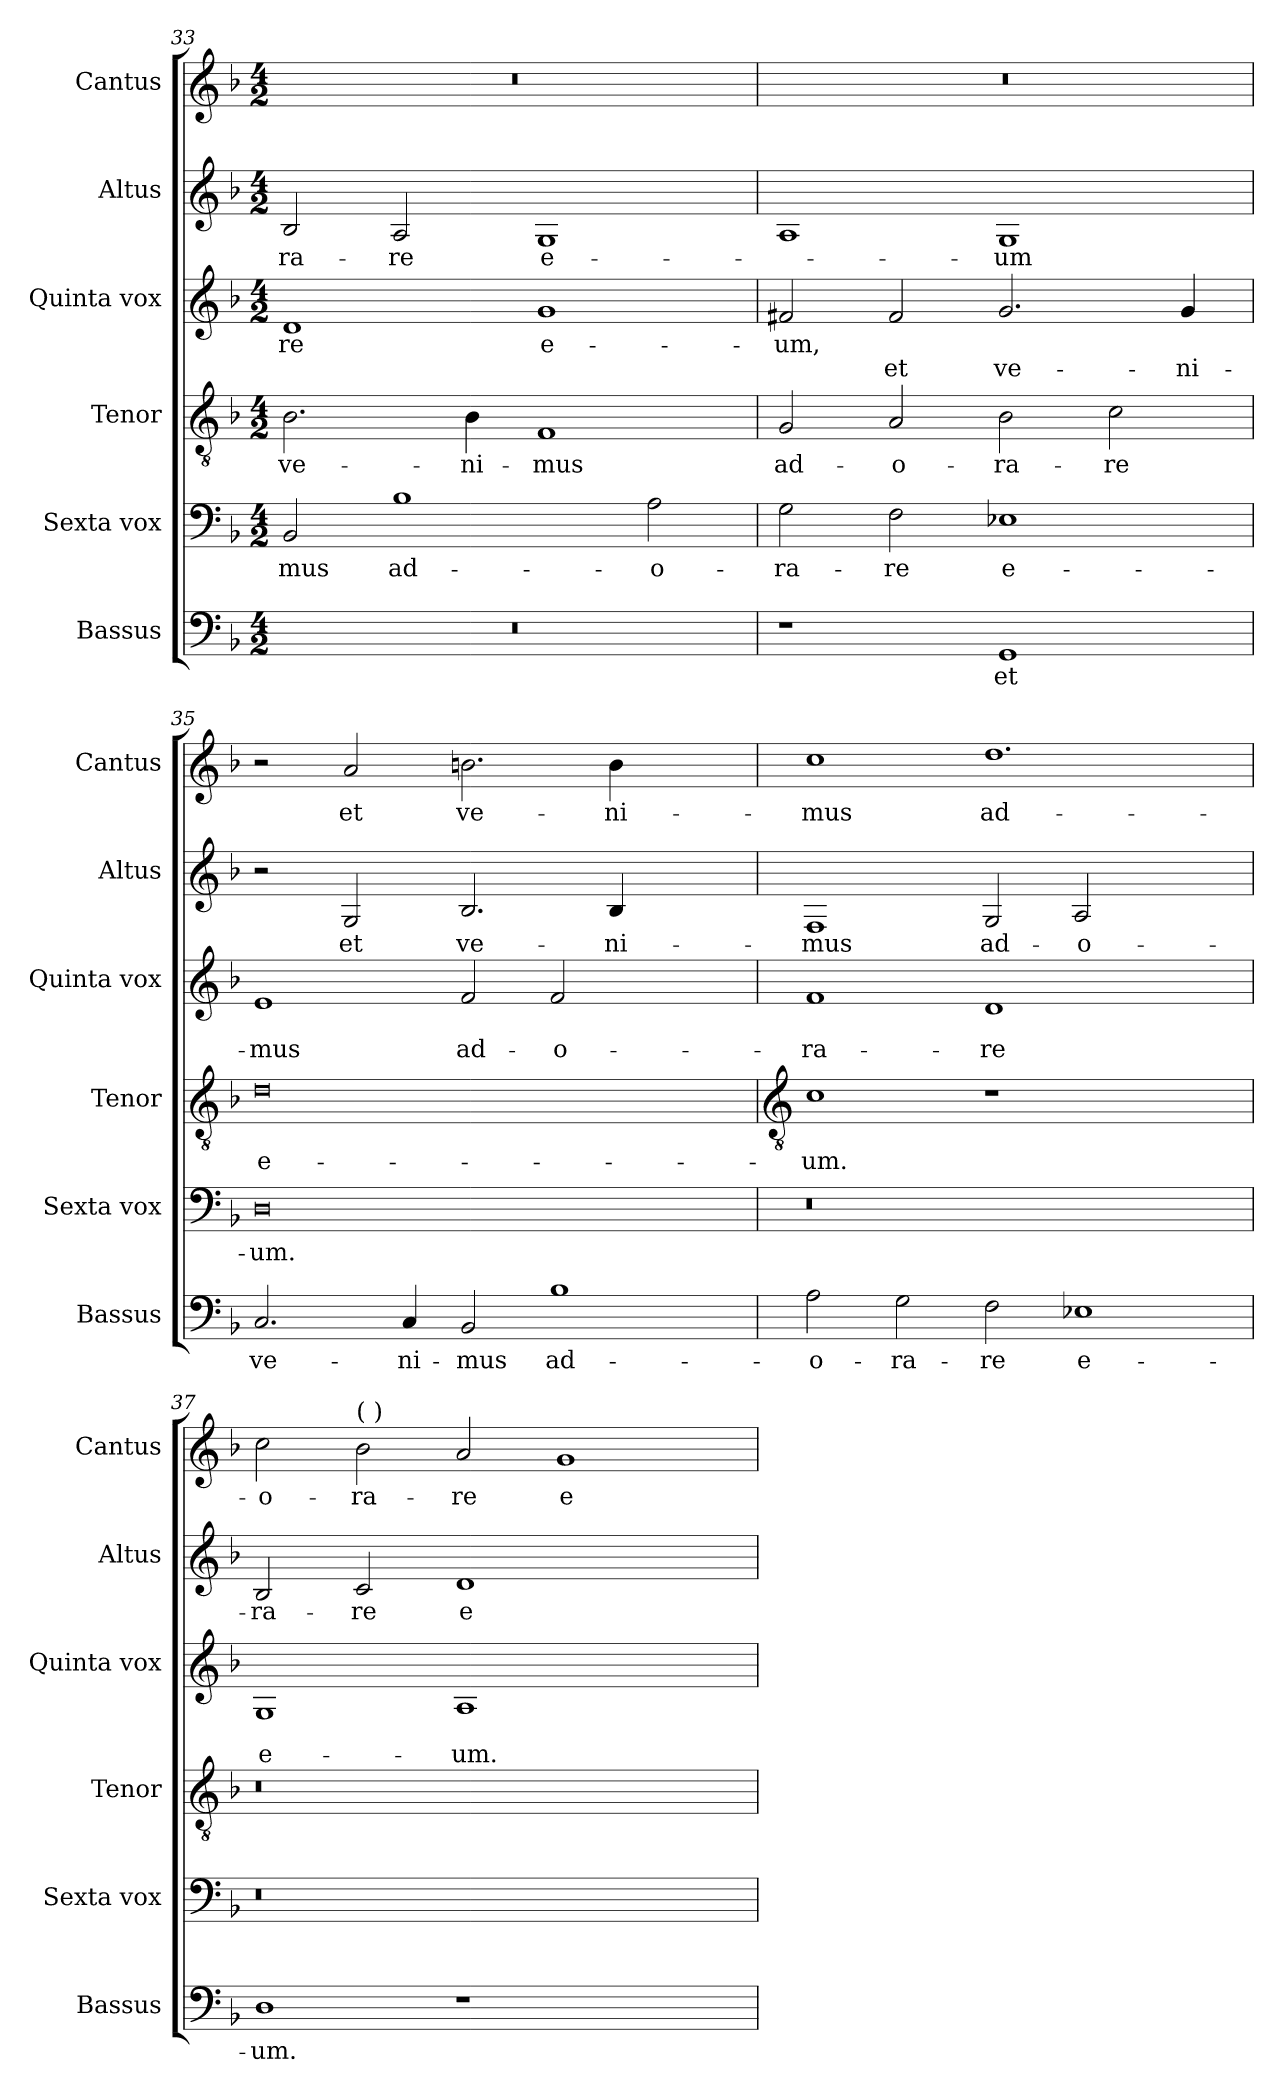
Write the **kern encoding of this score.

**kern	**text	**kern	**text	**kern	**text	**kern	**text	**text	**kern	**text	**kern	**text
*part6	*part6	*part5	*part5	*part4	*part4	*part3	*part3	*part3	*part2	*part2	*part1	*part1
*staff6	*staff6	*staff5	*staff5	*staff4	*staff4	*staff3	*staff3	*staff3	*staff2	*staff2	*staff1	*staff1
*I"Bassus	*	*I"Sexta vox	*	*I"Tenor	*	*I"Quinta vox	*	*	*I"Altus	*	*I"Cantus	*
*I'Bassus	*	*I'Sexta vox	*	*I'Tenor	*	*I'Quinta vox	*	*	*I'Altus	*	*I'Cantus	*
*clefF4	*	*clefF4	*	*clefGv2	*	*clefG2	*	*	*clefG2	*	*clefG2	*
*k[b-]	*	*k[b-]	*	*k[b-]	*	*k[b-]	*	*	*k[b-]	*	*k[b-]	*
*F:	*	*F:	*	*F:	*	*F:	*	*	*F:	*	*F:	*
*M4/2	*	*M4/2	*	*M4/2	*	*M4/2	*	*	*M4/2	*	*M4/2	*
=33A	=33A	=33A	=33A	=33A	=33A	=33A	=33A	=33A	=33A	=33A	=33A	=33A
!	!	!	!LO:LY:b	!	!LO:LY:b	!	!LO:LY:b	!	!	!LO:LY:b	!	!
0r	.	2BB-	-mus	2.B-	ve-	1d	-re	.	2B-	-ra-	0r	.
!	!	!	!LO:LY:b	!	!	!	!	!	!	!LO:LY:b	!	!
.	.	1B-	ad-	.	.	.	.	.	2A	-re	.	.
!	!	!	!	!	!LO:LY:b	!	!	!	!	!	!	!
.	.	.	.	4B-	-ni-	.	.	.	.	.	.	.
!	!	!	!	!	!LO:LY:b	!	!LO:LY:b	!	!	!LO:LY:b	!	!
.	.	.	.	1F	-mus	1g	e-	.	1G	e-	.	.
!	!	!	!LO:LY:b	!	!	!	!	!	!	!	!	!
.	.	2A	-o-	.	.	.	.	.	.	.	.	.
=34	=34	=34	=34	=34	=34	=34	=34	=34	=34	=34	=34	=34
!	!	!	!LO:LY:b	!	!LO:LY:b	!	!LO:LY:b	!	!	!	!	!
1r	.	2G	-ra-	2G	ad-	2f#X	-um,	.	1A	.	0r	.
!	!	!	!LO:LY:b	!	!LO:LY:b	!	!	!LO:LY:b	!	!	!	!
.	.	2F	-re	2A	-o-	2f#	.	et	.	.	.	.
!	!LO:LY:b	!	!LO:LY:b	!	!LO:LY:b	!	!	!LO:LY:b	!	!LO:LY:b	!	!
1GG	et	1E-X	e-	2B-	-ra-	2.g	.	ve-	1G	-um	.	.
!	!	!	!	!	!LO:LY:b	!	!	!	!	!	!	!
.	.	.	.	2c	-re	.	.	.	.	.	.	.
!	!	!	!	!	!	!	!	!LO:LY:b	!	!	!	!
.	.	.	.	.	.	4g	.	-ni-	.	.	.	.
!!LO:LB:g=z
=35	=35	=35	=35	=35	=35	=35	=35	=35	=35	=35	=35	=35
!	!LO:LY:b	!	!LO:LY:b	!	!LO:LY:b	!	!	!LO:LY:b	!	!	!	!
2.C	ve-	0D	-um.	0d	e-	1e	.	-mus	2r	.	2r	.
!	!	!	!	!	!	!	!	!	!	!LO:LY:b	!	!LO:LY:b
.	.	.	.	.	.	.	.	.	2G	et	2a	et
!	!LO:LY:b	!	!	!	!	!	!	!	!	!	!	!
4C	-ni-	.	.	.	.	.	.	.	.	.	.	.
!	!LO:LY:b	!	!	!	!	!	!	!LO:LY:b	!	!LO:LY:b	!	!LO:LY:b
2BB-	-mus	.	.	.	.	2f	.	ad-	2.B-	ve-	2.bn	ve-
!	!LO:LY:b	!	!	!	!	!	!	!LO:LY:b	!	!	!	!
1B-	ad-	.	.	.	.	2f	.	-o-	.	.	.	.
!	!	!	!	!	!	!	!	!	!	!LO:LY:b	!	!LO:LY:b
.	.	.	.	.	.	.	.	.	4B-	-ni-	4b	-ni-
.	.	2ryy	.	2ryy	.	2ryy	.	.	2ryy	.	2ryy	.
!!LO:LB:g=z
=36	=36	=36	=36	=36	=36	=36	=36	=36	=36	=36	=36	=36
*	*	*	*	*clefGv2	*	*	*	*	*	*	*	*
!	!LO:LY:b	!	!	!	!LO:LY:b	!	!	!LO:LY:b	!	!LO:LY:b	!	!LO:LY:b
2A	-o-	0r	.	1c	-um.	1f	.	-ra-	1F	-mus	1cc	-mus
!	!LO:LY:b	!	!	!	!	!	!	!	!	!	!	!
2G	-ra-	.	.	.	.	.	.	.	.	.	.	.
!	!LO:LY:b	!	!	!	!	!	!	!LO:LY:b	!	!LO:LY:b	!	!LO:LY:b
2F	-re	.	.	1r	.	1d	.	-re	2G	ad-	1.dd	ad-
!	!LO:LY:b	!	!	!	!	!	!	!	!	!LO:LY:b	!	!
1E-X	e-	.	.	.	.	.	.	.	2A	-o-	.	.
.	.	2ryy	.	2ryy	.	2ryy	.	.	2ryy	.	.	.
=37	=37	=37	=37	=37	=37	=37	=37	=37	=37	=37	=37	=37
!	!LO:LY:b	!	!	!	!	!	!	!LO:LY:b	!	!LO:LY:b	!	!LO:LY:b
1D	-um.	0r	.	0r	.	1G	.	e-	2B-	-ra-	2cc	-o-
!	!	!	!	!	!	!	!	!	!	!	!LO:TX:a:t=(  )	!
!	!	!	!	!	!	!	!	!	!	!LO:LY:b	!	!LO:LY:b
.	.	.	.	.	.	.	.	.	2c	-re	2b-	-ra-
!	!	!	!	!	!	!	!	!LO:LY:b	!	!LO:LY:b	!	!LO:LY:b
1r	.	.	.	.	.	1A	.	-um.	1d	e-	2a	-re
!	!	!	!	!	!	!	!	!	!	!	!	!LO:LY:b
.	.	.	.	.	.	.	.	.	.	.	1g	e-
2ryy	.	2ryy	.	2ryy	.	2ryy	.	.	2ryy	.	.	.
=	=	=	=	=	=	=	=	=	=	=	=	=
*-	*-	*-	*-	*-	*-	*-	*-	*-	*-	*-	*-	*-
